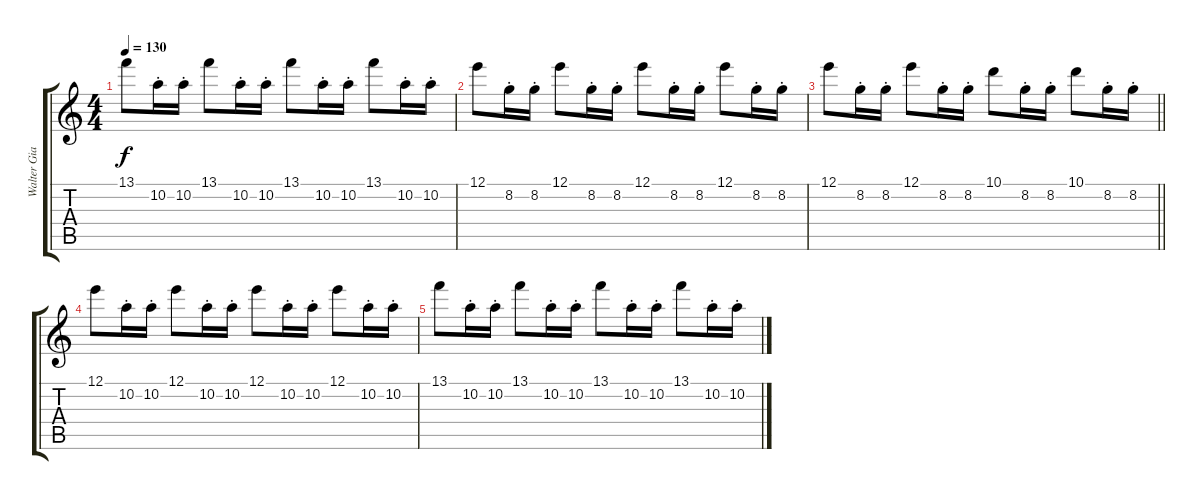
\track ("Walter Giardino" "Walter Gia") {instrument distortionguitar}
\staff {score tabs}
\tuning (E4 B3 G3 D3 A2 E2) {hide}
\ts (4 4)
\tempo 130
\clef g2
\ks c
13.1.8{dy f volume 0} 10.2{st}.16 10.2{st}.16 13.1.8 10.2{st}.16 10.2{st}.16 13.1.8 10.2{st}.16 10.2{st}.16 13.1.8 10.2{st}.16 10.2{st}.16 |
12.1.8 8.2{st}.16 8.2{st}.16 12.1.8 8.2{st}.16 8.2{st}.16 12.1.8 8.2{st}.16 8.2{st}.16 12.1.8 8.2{st}.16 8.2{st}.16 |
\barLineRight lightlight
12.1.8 8.2{st}.16 8.2{st}.16 12.1.8 8.2{st}.16 8.2{st}.16 10.1.8 8.2{st}.16 8.2{st}.16 10.1.8 8.2{st}.16 8.2{st}.16 |
12.1.8 10.2{st}.16 10.2{st}.16 12.1.8 10.2{st}.16 10.2{st}.16 12.1.8 10.2{st}.16 10.2{st}.16 12.1.8 10.2{st}.16 10.2{st}.16 |
13.1.8 10.2{st}.16 10.2{st}.16 13.1.8 10.2{st}.16 10.2{st}.16 13.1.8 10.2{st}.16 10.2{st}.16 13.1.8 10.2{st}.16 10.2{st}.16
